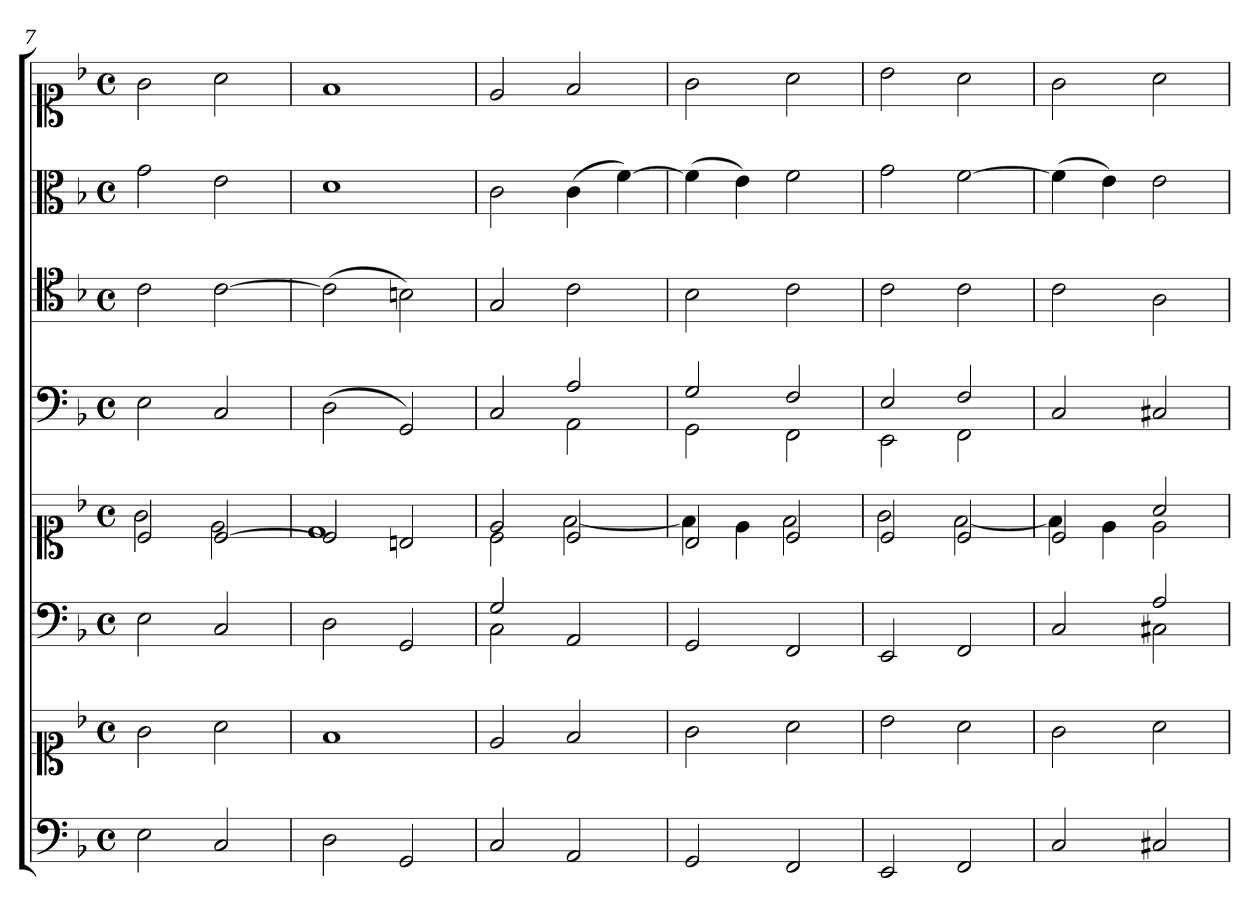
**kern	**kern	**kern	**kern	**kern	**kern	**kern	**kern
*part6	*part6	*part5	*part5	*part4	*part3	*part2	*part1
*staff8	*staff7	*staff6	*staff5	*staff4	*staff3	*staff2	*staff1
*clefF4	*clefC1	*clefF4	*clefC1	*clefF4	*clefC4	*clefC3	*clefC1
*k[b-]	*k[b-]	*k[b-]	*k[b-]	*k[b-]	*k[b-]	*k[b-]	*k[b-]
*F:	*F:	*F:	*F:	*F:	*F:	*F:	*F:
*M4/4	*M4/4	*M4/4	*M4/4	*M4/4	*M4/4	*M4/4	*M4/4
*met(c)	*met(c)	*met(c)	*met(c)	*met(c)	*met(c)	*met(c)	*met(c)
=7	=7	=7	=7	=7	=7	=7	=7
*	*	*	*^	*	*	*	*
2E	2g	2E	2c	2g	2E	2c	2g	2g
2C	2a	2C	[2c	2e	2C	[2c	2e	2a
=8	=8	=8	=8	=8	=8	=8	=8	=8
2D	1f	2D	2c]	1d	(2D	(2c]	1d	1f
2GG	.	2GG	2Bn	.	2GG)	2Bn)	.	.
=9	=9	=9	=9	=9	=9	=9	=9	=9
*	*	*^	*	*	*^	*	*	*
2C	2e	2G	2C	2e	2c	2C	2ryy	2G	2c	2e
2AA	2f	4ryy	2AA	2c	[2f	2A	2AA	2c	(4c	2f
.	.	4ryy	.	.	.	.	.	.	[4f)	.
*	*	*v	*v	*	*	*	*	*	*	*
=10	=10	=10	=10	=10	=10	=10	=10	=10	=10
2GG	2g	2GG	2B-	4f]	2G	2GG	2B-	(4f]	2g
.	.	.	.	4e	.	.	.	4e)	.
2FF	2a	2FF	2c	2f	2F	2FF	2c	2f	2a
=11	=11	=11	=11	=11	=11	=11	=11	=11	=11
2EE	2b-	2EE	2c	2g	2E	2EE	2c	2g	2b-
2FF	2a	2FF	2c	[2f	2F	2FF	2c	[2f	2a
*	*	*	*	*	*v	*v	*	*	*
=12	=12	=12	=12	=12	=12	=12	=12	=12
*	*	*^	*	*	*	*	*	*
2C	2g	4ryy	2C	2c	4f]	2C	2c	(4f]	2g
.	.	4ryy	.	.	4e	.	.	4e)	.
2C#X	2a	2A	2C#X	2a	2e	2C#X	2A	2e	2a
*	*	*v	*v	*	*	*	*	*	*
*	*	*	*v	*v	*	*	*	*
=	=	=	=	=	=	=	=
*-	*-	*-	*-	*-	*-	*-	*-
